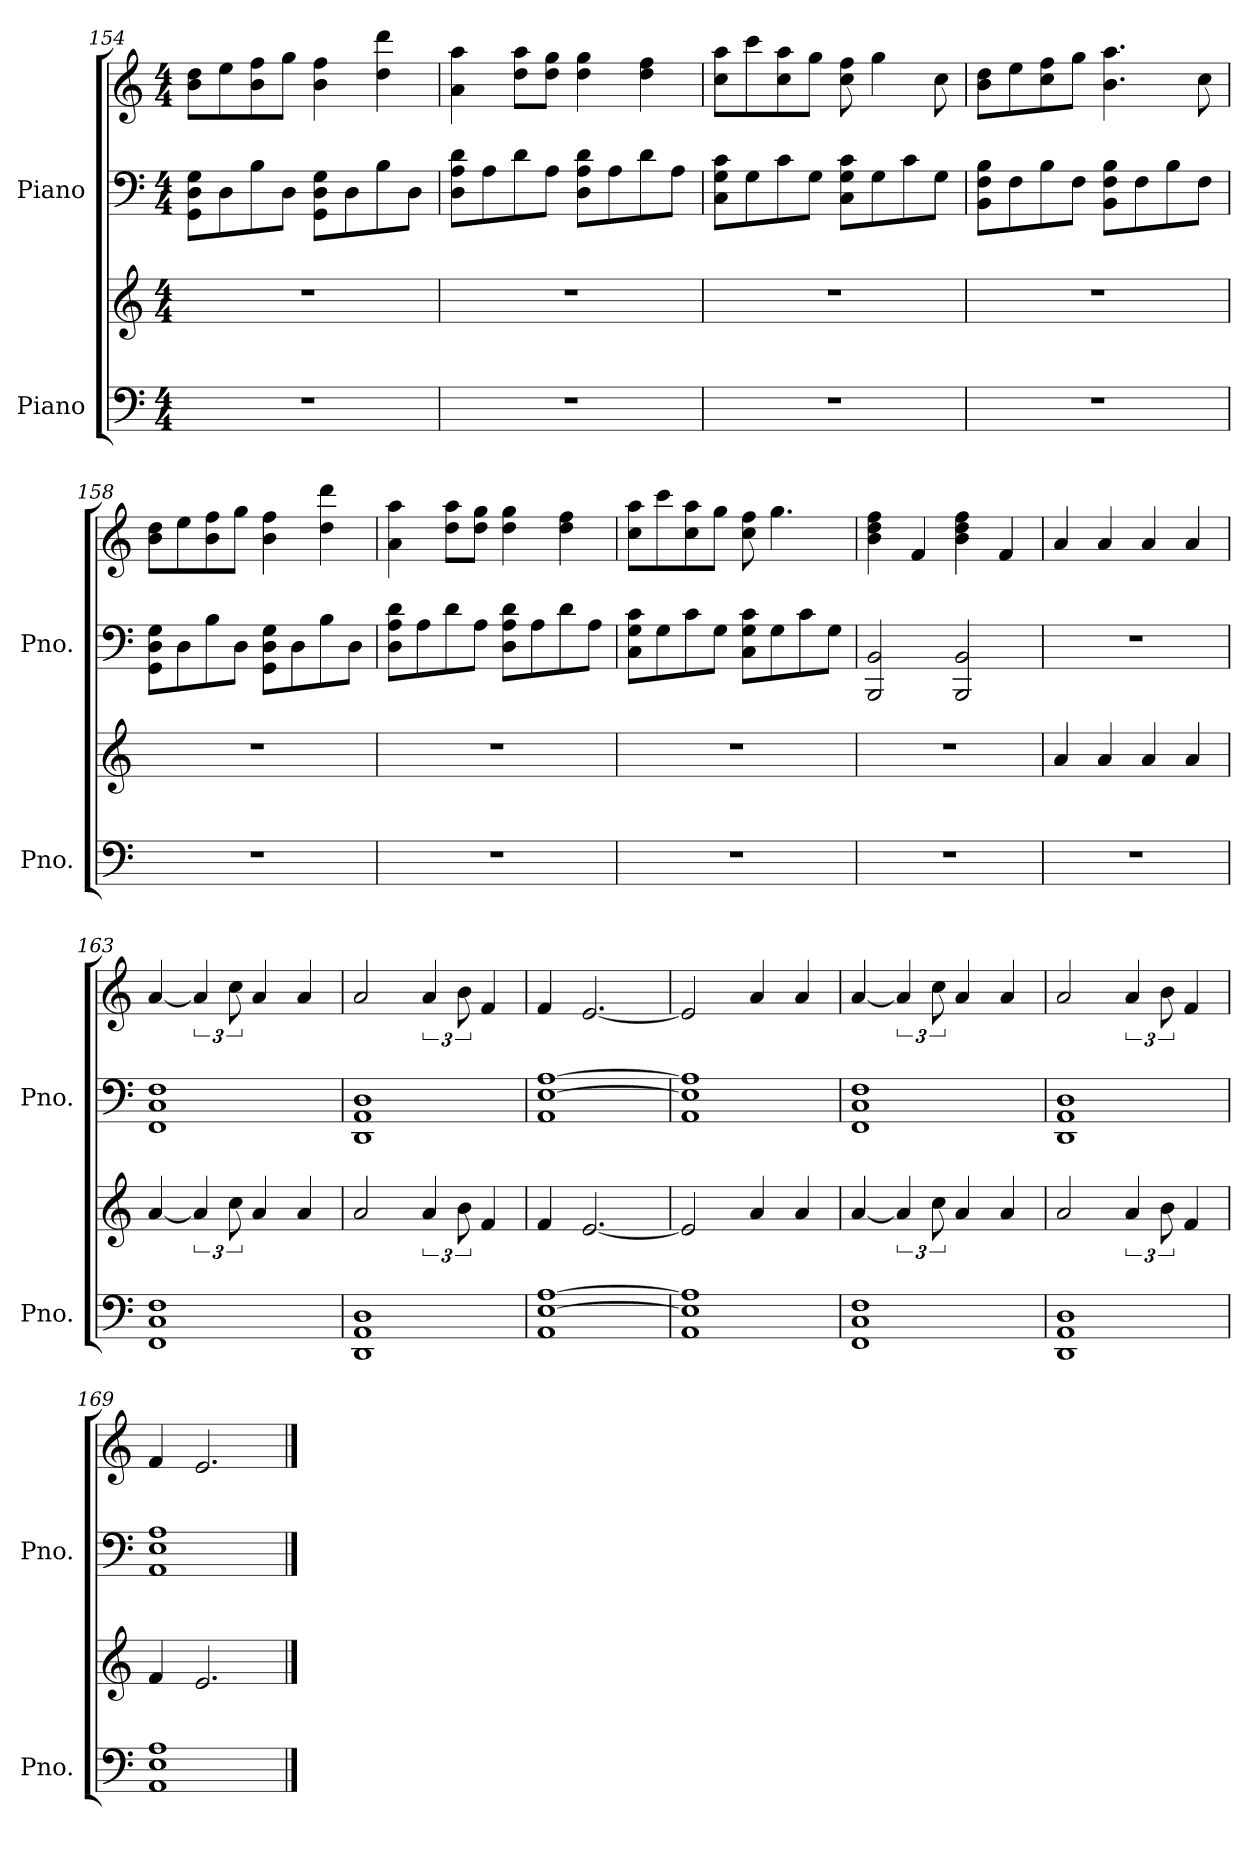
**kern	**kern	**kern	**kern
*part2	*part2	*part1	*part1
*staff4	*staff3	*staff2	*staff1
*I"Piano	*	*I"Piano	*
*I'Pno.	*	*I'Pno.	*
*clefF4	*clefG2	*clefF4	*clefG2
*k[]	*k[]	*k[]	*k[]
*M4/4	*M4/4	*M4/4	*M4/4
=154	=154	=154	=154
1r	1r	8GG\ 8D\ 8G\L	8b\ 8dd\L
.	.	8D\	8ee\
.	.	8B\	8b\ 8ff\
.	.	8D\J	8gg\J
.	.	8GG\ 8D\ 8G\L	4b\ 4ff\
.	.	8D\	.
.	.	8B\	4dd\ 4ddd\
.	.	8D\J	.
=155	=155	=155	=155
1r	1r	8D\ 8A\ 8d\L	4a\ 4aa\
.	.	8A\	.
.	.	8d\	8dd\ 8aa\L
.	.	8A\J	8dd\ 8gg\J
.	.	8D\ 8A\ 8d\L	4dd\ 4gg\
.	.	8A\	.
.	.	8d\	4dd\ 4ff\
.	.	8A\J	.
=156	=156	=156	=156
1r	1r	8C\ 8G\ 8c\L	8cc\ 8aa\L
.	.	8G\	8ccc\
.	.	8c\	8cc\ 8aa\
.	.	8G\J	8gg\J
.	.	8C\ 8G\ 8c\L	8cc\ 8ff\
.	.	8G\	4gg\
.	.	8c\	.
.	.	8G\J	8cc\
=157	=157	=157	=157
1r	1r	8BB\ 8F\ 8B\L	8b\ 8dd\L
.	.	8F\	8ee\
.	.	8B\	8cc\ 8ff\
.	.	8F\J	8gg\J
.	.	8BB\ 8F\ 8B\L	4.b\ 4.aa\
.	.	8F\	.
.	.	8B\	.
.	.	8F\J	8cc\
!!LO:LB:g=z
=158	=158	=158	=158
1r	1r	8GG\ 8D\ 8G\L	8b\ 8dd\L
.	.	8D\	8ee\
.	.	8B\	8b\ 8ff\
.	.	8D\J	8gg\J
.	.	8GG\ 8D\ 8G\L	4b\ 4ff\
.	.	8D\	.
.	.	8B\	4dd\ 4ddd\
.	.	8D\J	.
=159	=159	=159	=159
1r	1r	8D\ 8A\ 8d\L	4a\ 4aa\
.	.	8A\	.
.	.	8d\	8dd\ 8aa\L
.	.	8A\J	8dd\ 8gg\J
.	.	8D\ 8A\ 8d\L	4dd\ 4gg\
.	.	8A\	.
.	.	8d\	4dd\ 4ff\
.	.	8A\J	.
=160	=160	=160	=160
1r	1r	8C\ 8G\ 8c\L	8cc\ 8aa\L
.	.	8G\	8ccc\
.	.	8c\	8cc\ 8aa\
.	.	8G\J	8gg\J
.	.	8C\ 8G\ 8c\L	8cc\ 8ff\
.	.	8G\	4.gg\
.	.	8c\	.
.	.	8G\J	.
=161	=161	=161	=161
1r	1r	2BBB/ 2BB/	4b\ 4dd\ 4ff\
.	.	.	4f/
.	.	2BBB/ 2BB/	4b\ 4dd\ 4ff\
.	.	.	4f/
=162	=162	=162	=162
1r	4a/	1r	4a/
.	4a/	.	4a/
.	4a/	.	4a/
.	4a/	.	4a/
=163	=163	=163	=163
1FF 1C 1F	[4a/	1FF 1C 1F	[4a/
.	6a/]	.	6a/]
.	12cc\	.	12cc\
.	4a/	.	4a/
.	4a/	.	4a/
!!LO:PB:g=z
=164	=164	=164	=164
1DD 1AA 1D	2a/	1DD 1AA 1D	2a/
.	6a/	.	6a/
.	12b\	.	12b\
.	4f/	.	4f/
=165	=165	=165	=165
1AA [1E [1A	4f/	1AA [1E [1A	4f/
.	[2.e/	.	[2.e/
=166	=166	=166	=166
1AA 1E] 1A]	2e/]	1AA 1E] 1A]	2e/]
.	4a/	.	4a/
.	4a/	.	4a/
=167	=167	=167	=167
1FF 1C 1F	[4a/	1FF 1C 1F	[4a/
.	6a/]	.	6a/]
.	12cc\	.	12cc\
.	4a/	.	4a/
.	4a/	.	4a/
=168	=168	=168	=168
1DD 1AA 1D	2a/	1DD 1AA 1D	2a/
.	6a/	.	6a/
.	12b\	.	12b\
.	4f/	.	4f/
=169	=169	=169	=169
1AA 1E 1A	4f/	1AA 1E 1A	4f/
.	2.e/	.	2.e/
==	==	==	==
*-	*-	*-	*-
